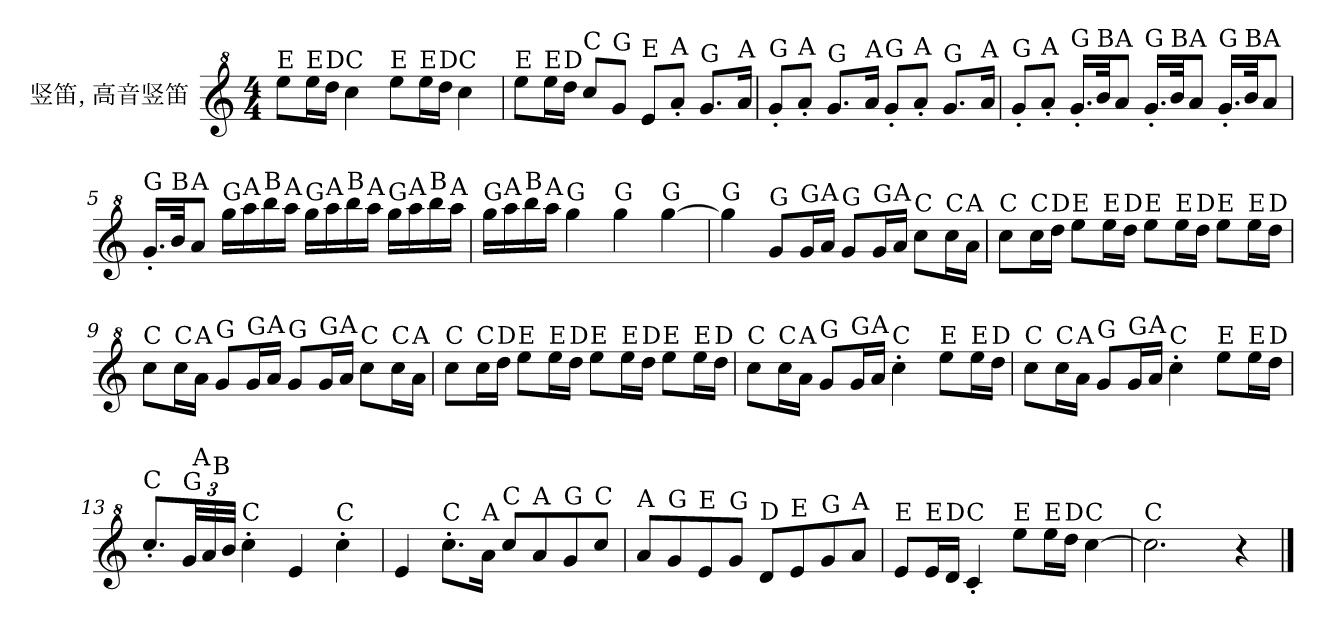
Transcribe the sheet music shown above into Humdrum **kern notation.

**kern
*part1
*staff1
*I"竖笛, 高音竖笛
*clefG^2
*k[]
*M4/4
*MM90
=1
!LO:TX:a:t=E
8eee\L
!LO:TX:a:t=E
16eee\L
!LO:TX:a:t=D
16ddd\JJ
!LO:TX:a:t=C
4ccc\
!LO:TX:a:t=E
8eee\L
!LO:TX:a:t=E
16eee\L
!LO:TX:a:t=D
16ddd\JJ
!LO:TX:a:t=C
4ccc\
=2
!LO:TX:a:t=E
8eee\L
!LO:TX:a:t=E
16eee\L
!LO:TX:a:t=D
16ddd\JJ
!LO:TX:a:t=C
8ccc/L
!LO:TX:a:t=G
8gg/J
!LO:TX:a:t=E
8ee/L
!LO:TX:a:t=A
8aa'/J
!LO:TX:a:t=G
8.gg/L
!LO:TX:a:t=A
16aa/Jk
!!LO:LB:g=z
=3
!LO:TX:a:t=G
8gg'/L
!LO:TX:a:t=A
8aa'/J
!LO:TX:a:t=G
8.gg/L
!LO:TX:a:t=A
16aa/Jk
!LO:TX:a:t=G
8gg'/L
!LO:TX:a:t=A
8aa'/J
!LO:TX:a:t=G
8.gg/L
!LO:TX:a:t=A
16aa/Jk
=4
!LO:TX:a:t=G
8gg'/L
!LO:TX:a:t=A
8aa'/J
!LO:TX:a:t=G
16.gg'/LL
!LO:TX:a:t=B
32bb/JK
!LO:TX:a:t=A
8aa/J
!LO:TX:a:t=G
16.gg'/LL
!LO:TX:a:t=B
32bb/JK
!LO:TX:a:t=A
8aa/J
!LO:TX:a:t=G
16.gg'/LL
!LO:TX:a:t=B
32bb/JK
!LO:TX:a:t=A
8aa/J
!!LO:LB:g=z
=5
!LO:TX:a:t=G
16.gg'/LL
!LO:TX:a:t=B
32bb/JK
!LO:TX:a:t=A
8aa/J
!LO:TX:a:t=G
16ggg\LL
!LO:TX:a:t=A
16aaa\
!LO:TX:a:t=B
16bbb\
!LO:TX:a:t=A
16aaa\JJ
!LO:TX:a:t=G
16ggg\LL
!LO:TX:a:t=A
16aaa\
!LO:TX:a:t=B
16bbb\
!LO:TX:a:t=A
16aaa\JJ
!LO:TX:a:t=G
16ggg\LL
!LO:TX:a:t=A
16aaa\
!LO:TX:a:t=B
16bbb\
!LO:TX:a:t=A
16aaa\JJ
=6
!LO:TX:a:t=G
16ggg\LL
!LO:TX:a:t=A
16aaa\
!LO:TX:a:t=B
16bbb\
!LO:TX:a:t=A
16aaa\JJ
!LO:TX:a:t=G
4ggg\
!LO:TX:a:t=G
4ggg\
!LO:TX:a:t=G
[4ggg\
!!LO:LB:g=z
=7
!LO:TX:a:t=G
4ggg\]
!LO:TX:a:t=G
8gg/L
!LO:TX:a:t=G
16gg/L
!LO:TX:a:t=A
16aa/JJ
!LO:TX:a:t=G
8gg/L
!LO:TX:a:t=G
16gg/L
!LO:TX:a:t=A
16aa/JJ
!LO:TX:a:t=C
8ccc\L
!LO:TX:a:t=C
16ccc\L
!LO:TX:a:t=A
16aa\JJ
!!LO:LB:g=z
=8
!LO:TX:a:t=C
8ccc\L
!LO:TX:a:t=C
16ccc\L
!LO:TX:a:t=D
16ddd\JJ
!LO:TX:a:t=E
8eee\L
!LO:TX:a:t=E
16eee\L
!LO:TX:a:t=D
16ddd\JJ
!LO:TX:a:t=E
8eee\L
!LO:TX:a:t=E
16eee\L
!LO:TX:a:t=D
16ddd\JJ
!LO:TX:a:t=E
8eee\L
!LO:TX:a:t=E
16eee\L
!LO:TX:a:t=D
16ddd\JJ
=9
!LO:TX:a:t=C
8ccc\L
!LO:TX:a:t=C
16ccc\L
!LO:TX:a:t=A
16aa\JJ
!LO:TX:a:t=G
8gg/L
!LO:TX:a:t=G
16gg/L
!LO:TX:a:t=A
16aa/JJ
!LO:TX:a:t=G
8gg/L
!LO:TX:a:t=G
16gg/L
!LO:TX:a:t=A
16aa/JJ
!LO:TX:a:t=C
8ccc\L
!LO:TX:a:t=C
16ccc\L
!LO:TX:a:t=A
16aa\JJ
=10
!LO:TX:a:t=C
8ccc\L
!LO:TX:a:t=C
16ccc\L
!LO:TX:a:t=D
16ddd\JJ
!LO:TX:a:t=E
8eee\L
!LO:TX:a:t=E
16eee\L
!LO:TX:a:t=D
16ddd\JJ
!LO:TX:a:t=E
8eee\L
!LO:TX:a:t=E
16eee\L
!LO:TX:a:t=D
16ddd\JJ
!LO:TX:a:t=E
8eee\L
!LO:TX:a:t=E
16eee\L
!LO:TX:a:t=D
16ddd\JJ
!!LO:LB:g=z
=11
!LO:TX:a:t=C
8ccc\L
!LO:TX:a:t=C
16ccc\L
!LO:TX:a:t=A
16aa\JJ
!LO:TX:a:t=G
8gg/L
!LO:TX:a:t=G
16gg/L
!LO:TX:a:t=A
16aa/JJ
!LO:TX:a:t=C
4ccc'\
!LO:TX:a:t=E
8eee\L
!LO:TX:a:t=E
16eee\L
!LO:TX:a:t=D
16ddd\JJ
!!LO:LB:g=z
=12
!LO:TX:a:t=C
8ccc\L
!LO:TX:a:t=C
16ccc\L
!LO:TX:a:t=A
16aa\JJ
!LO:TX:a:t=G
8gg/L
!LO:TX:a:t=G
16gg/L
!LO:TX:a:t=A
16aa/JJ
!LO:TX:a:t=C
4ccc'\
!LO:TX:a:t=E
8eee\L
!LO:TX:a:t=E
16eee\L
!LO:TX:a:t=D
16ddd\JJ
=13
!LO:TX:a:t=C
8.ccc'/L
*Xbrackettup
!LO:TX:a:t=G
48gg/LL
!LO:TX:a:t=A
48aa/
!LO:TX:a:t=B
48bb/JJJ
!LO:TX:a:t=C
4ccc'\
4ee/
!LO:TX:a:t=C
4ccc'\
=14
4ee/
!LO:TX:a:t=C
8.ccc'\L
!LO:TX:a:t=A
16aa\Jk
!LO:TX:a:t=C
8ccc/L
!LO:TX:a:t=A
8aa/
!LO:TX:a:t=G
8gg/
!LO:TX:a:t=C
8ccc/J
!!LO:LB:g=z
=15
!LO:TX:a:t=A
8aa/L
!LO:TX:a:t=G
8gg/
!LO:TX:a:t=E
8ee/
!LO:TX:a:t=G
8gg/J
!LO:TX:a:t=D
8dd/L
!LO:TX:a:t=E
8ee/
!LO:TX:a:t=G
8gg/
!LO:TX:a:t=A
8aa/J
=16
!LO:TX:a:t=E
8ee/L
!LO:TX:a:t=E
16ee/L
!LO:TX:a:t=D
16dd/JJ
!LO:TX:a:t=C
4cc'/
!LO:TX:a:t=E
8eee\L
!LO:TX:a:t=E
16eee\L
!LO:TX:a:t=D
16ddd\JJ
!LO:TX:a:t=C
[4ccc\
!!LO:LB:g=z
=17
!LO:TX:a:t=C
2.ccc\]
4r
==
*-
